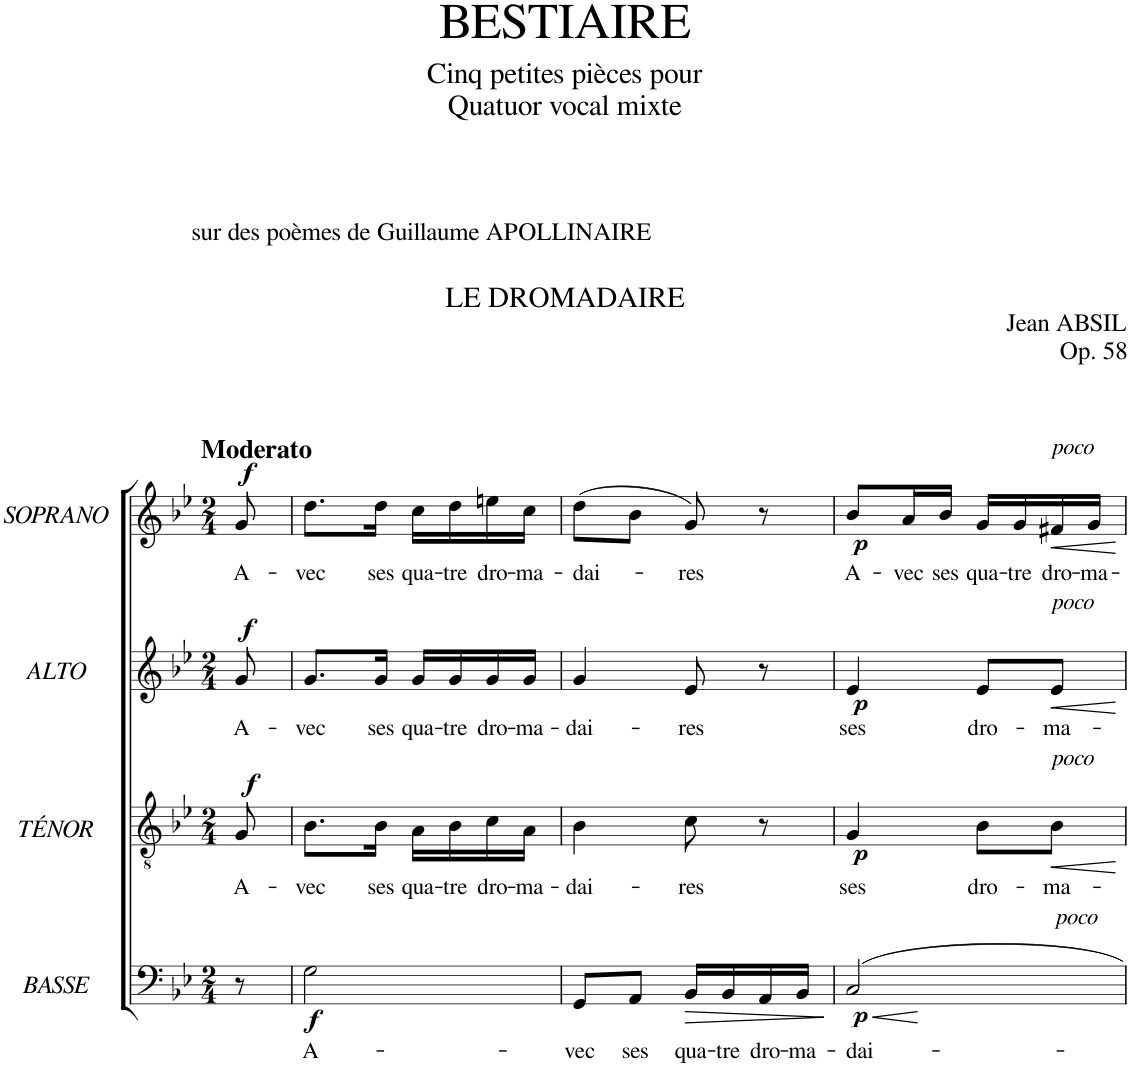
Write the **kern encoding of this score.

**kern	**text	**dynam	**kern	**text	**dynam	**kern	**text	**dynam	**kern	**text	**dynam
*part4	*part4	*part4	*part3	*part3	*part3	*part2	*part2	*part2	*part1	*part1	*part1
*staff4	*staff4	*staff4	*staff3	*staff3	*staff3	*staff2	*staff2	*staff2	*staff1	*staff1	*staff1
*I"BASSE	*	*	*I"TÉNOR	*	*	*I"ALTO	*	*	*I"SOPRANO	*	*
*clefF4	*	*	*clefGv2	*	*	*clefG2	*	*	*clefG2	*	*
*k[b-e-]	*	*	*k[b-e-]	*	*	*k[b-e-]	*	*	*k[b-e-]	*	*
*M2/4	*	*	*M2/4	*	*	*M2/4	*	*	*M2/4	*	*
=1	=1	=1	=1	=1	=1	=1	=1	=1	=1	=1	=1
!	!	!	!	!	!	!	!	!	!LO:TX:a:B:t=Moderato	!	!
!	!	!	!	!LO:LY:b	!LO:DY:a	!	!LO:LY:b	!LO:DY:a	!	!LO:LY:b	!LO:DY:a
8r	.	.	8G/	A-	f	8g/	A-	f	8g/	A-	f
=2	=2	=2	=2	=2	=2	=2	=2	=2	=2	=2	=2
!	!LO:LY:b	!LO:DY:b	!	!LO:LY:b	!	!	!LO:LY:b	!	!	!LO:LY:b	!
2G\	A-	f	8.B-\L	-vec	.	8.g/L	-vec	.	8.dd\L	-vec	.
!	!	!	!	!LO:LY:b	!	!	!LO:LY:b	!	!	!LO:LY:b	!
.	.	.	16B-\Jk	ses	.	16g/Jk	ses	.	16dd\Jk	ses	.
!	!	!	!	!LO:LY:b	!	!	!LO:LY:b	!	!	!LO:LY:b	!
.	.	.	16A\LL	qua-	.	16g/LL	qua-	.	16cc\LL	qua-	.
!	!	!	!	!LO:LY:b	!	!	!LO:LY:b	!	!	!LO:LY:b	!
.	.	.	16B-\	-tre	.	16g/	-tre	.	16dd\	-tre	.
!	!	!	!	!LO:LY:b	!	!	!LO:LY:b	!	!	!LO:LY:b	!
.	.	.	16c\	dro-	.	16g/	dro-	.	16een\	dro-	.
!	!	!	!	!LO:LY:b	!	!	!LO:LY:b	!	!	!LO:LY:b	!
.	.	.	16A\JJ	-ma-	.	16g/JJ	-ma-	.	16cc\JJ	-ma-	.
=3	=3	=3	=3	=3	=3	=3	=3	=3	=3	=3	=3
!	!LO:LY:b	!	!	!LO:LY:b	!	!	!LO:LY:b	!	!	!LO:LY:b	!
8GG/L	-vec	.	4B-\	-dai-	.	4g/	-dai-	.	(8dd\L	-dai-	.
!	!LO:LY:b	!	!	!	!	!	!	!	!	!	!
8AA/J	ses	.	.	.	.	.	.	.	8b-\J	.	.
!	!LO:LY:b	!LO:HP:b	!	!LO:LY:b	!	!	!LO:LY:b	!	!	!LO:LY:b	!
16BB-/LL	qua-	>	8c\	-res	.	8e-/	-res	.	8g/)	-res	.
!	!LO:LY:b	!	!	!	!	!	!	!	!	!	!
16BB-/	-tre	.	.	.	.	.	.	.	.	.	.
!	!LO:LY:b	!	!	!	!	!	!	!	!	!	!
16AA/	dro-	.	8r	.	.	8r	.	.	8r	.	.
!	!LO:LY:b	!	!	!	!	!	!	!	!	!	!
16BB-/JJ	-ma-	.	.	.	.	.	.	.	.	.	.
.	.	]	.	.	.	.	.	.	.	.	.
=4	=4	=4	=4	=4	=4	=4	=4	=4	=4	=4	=4
!LO:TX:a:i:t=poco	!	!	!	!	!	!	!	!	!	!	!
!	!LO:LY:b	!LO:HP:b	!	!LO:LY:b	!	!	!LO:LY:b	!	!	!LO:LY:b	!
!	!	!LO:DY:n=1:b	!	!	!LO:DY:b	!	!	!LO:DY:b	!	!	!LO:DY:b
2C/	-dai-	< p	4G/	ses	p	4e-/	ses	p	8b-/L	A-	p
!	!	!	!	!	!	!	!	!	!	!LO:LY:b	!
.	.	.	.	.	.	.	.	.	16a/L	-vec	.
!	!	!	!	!	!	!	!	!	!	!LO:LY:b	!
.	.	.	.	.	.	.	.	.	16b-/JJ	ses	.
!	!	!	!	!LO:LY:b	!	!	!LO:LY:b	!	!	!LO:LY:b	!
.	.	.	8B-\L	dro-	.	8e-/L	dro-	.	16g/LL	qua-	.
!	!	!	!	!	!	!	!	!	!	!LO:LY:b	!
.	.	.	.	.	.	.	.	.	16g/	-tre	.
!	!	!	!	!	!	!	!	!	!LO:TX:a:i:t=poco	!	!
!	!	!	!	!	!	!LO:TX:a:i:t=poco	!	!	!	!	!
!	!	!	!LO:TX:a:i:t=poco	!	!	!	!	!	!	!	!
!	!	!	!	!LO:LY:b	!LO:HP:b	!	!LO:LY:b	!LO:HP:b	!	!LO:LY:b	!LO:HP:b
.	.	.	8B-\J	-ma-	<	8e-/J	-ma-	<	16f#X/	dro-	<
!	!	!	!	!	!	!	!	!	!	!LO:LY:b	!
.	.	.	.	.	.	.	.	.	16g/JJ	-ma-	.
.	.	[	.	.	[	.	.	[	.	.	[
=	=	=	=	=	=	=	=	=	=	=	=
*-	*-	*-	*-	*-	*-	*-	*-	*-	*-	*-	*-
